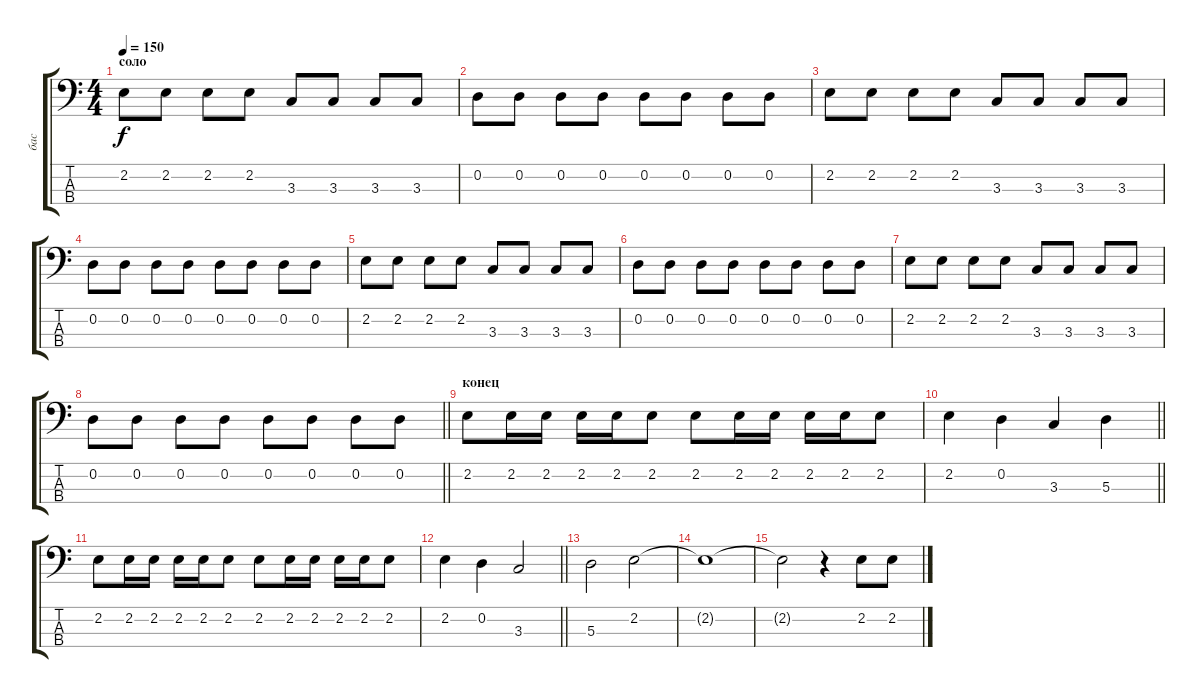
\track ("бас" "бас") {instrument electricbasspick}
\staff {score tabs}
\tuning (G2 D2 A1 E1) {hide}
\ts (4 4)
\section ("" "соло")
\tempo 150
\clef f4
\ks c
2.2.8{dy f} 2.2.8 2.2.8 2.2.8 3.3.8 3.3.8 3.3.8 3.3.8 |
0.2.8 0.2.8 0.2.8 0.2.8 0.2.8 0.2.8 0.2.8 0.2.8 |
2.2.8 2.2.8 2.2.8 2.2.8 3.3.8 3.3.8 3.3.8 3.3.8 |
0.2.8 0.2.8 0.2.8 0.2.8 0.2.8 0.2.8 0.2.8 0.2.8 |
2.2.8 2.2.8 2.2.8 2.2.8 3.3.8 3.3.8 3.3.8 3.3.8 |
0.2.8 0.2.8 0.2.8 0.2.8 0.2.8 0.2.8 0.2.8 0.2.8 |
2.2.8 2.2.8 2.2.8 2.2.8 3.3.8 3.3.8 3.3.8 3.3.8 |
\barLineRight lightlight
0.2.8 0.2.8 0.2.8 0.2.8 0.2.8 0.2.8 0.2.8 0.2.8 |
\section ("" "конец")
2.2.8 2.2.16 2.2.16 2.2.16 2.2.16 2.2.8 2.2.8 2.2.16 2.2.16 2.2.16 2.2.16 2.2.8 |
\barLineRight lightlight
2.2.4 0.2.4 3.3.4 5.3.4 |
2.2.8 2.2.16 2.2.16 2.2.16 2.2.16 2.2.8 2.2.8 2.2.16 2.2.16 2.2.16 2.2.16 2.2.8 |
\barLineRight lightlight
2.2.4 0.2.4 3.3.2 |
5.3.2 2.2.2 |
2.2{t}.1 |
2.2{t}.2 r.4 2.2.8 2.2.8
